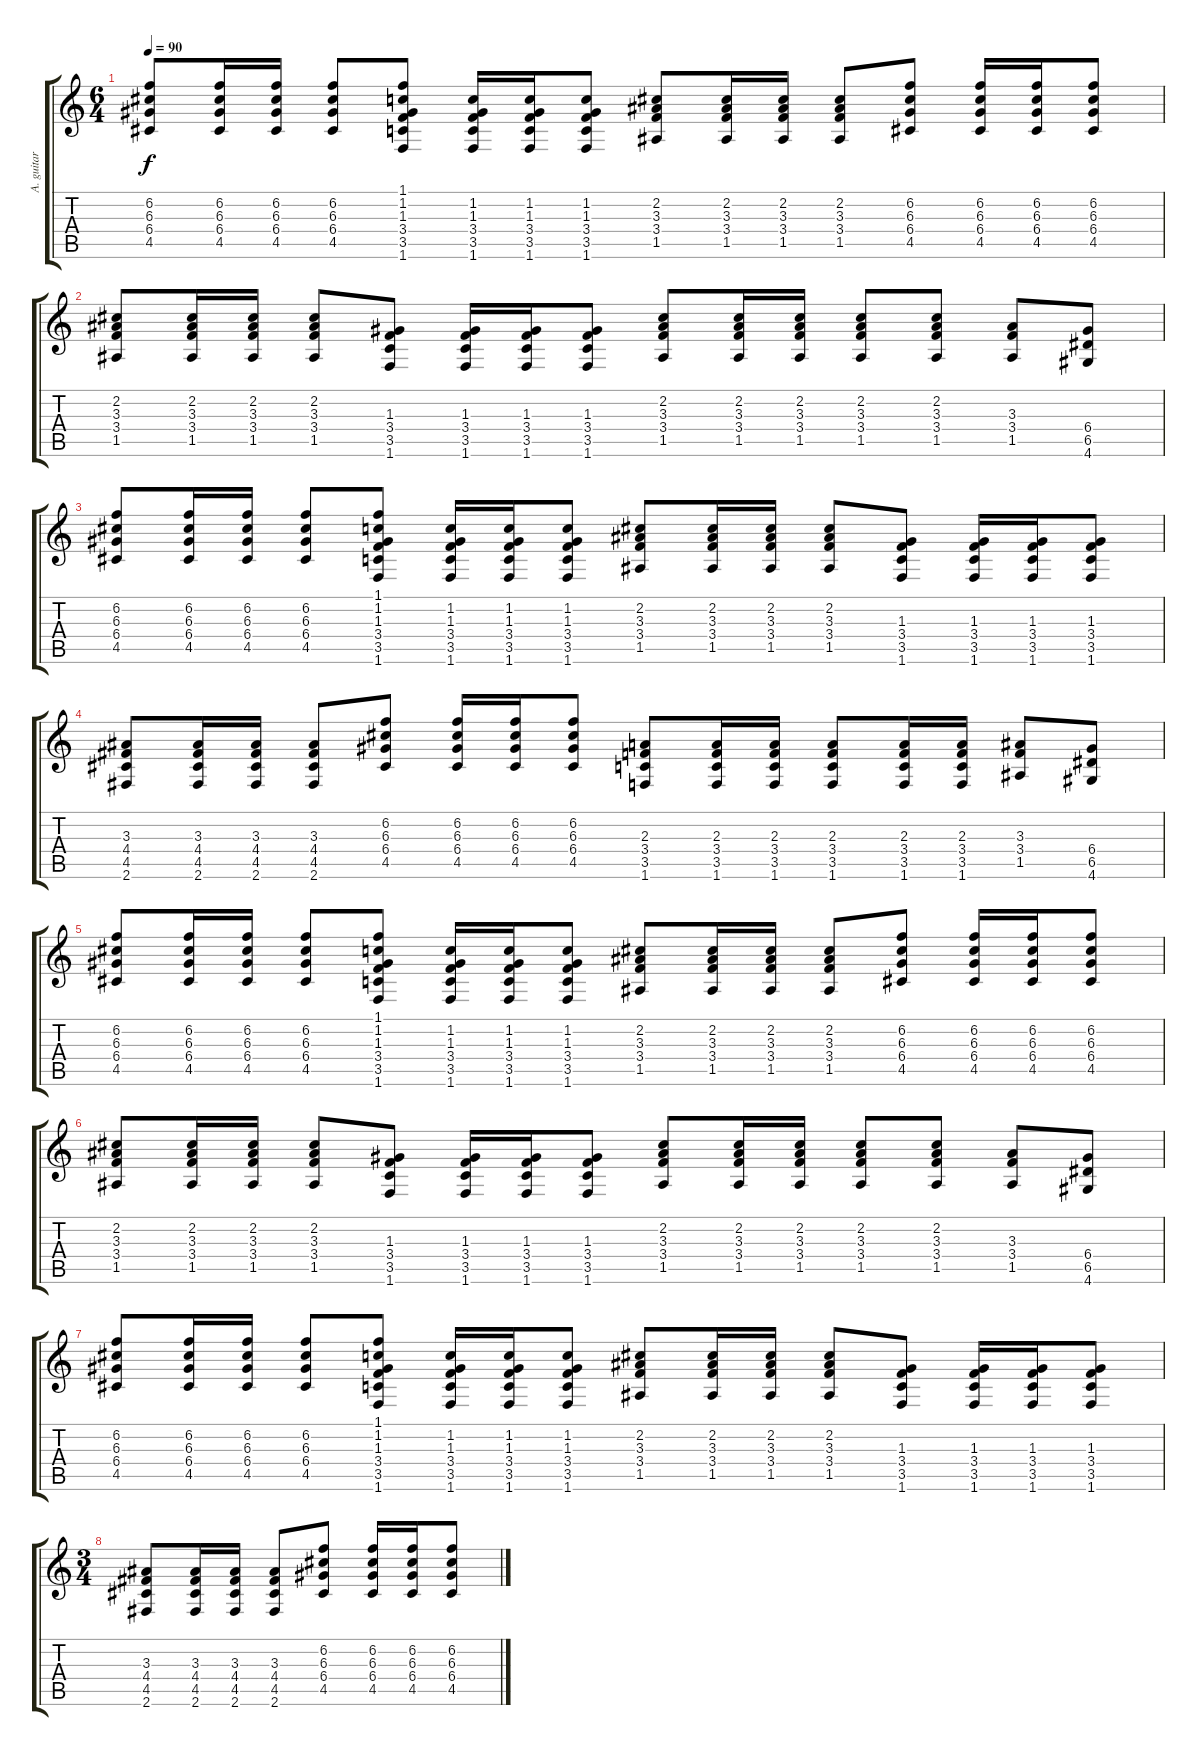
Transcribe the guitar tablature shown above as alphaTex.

\track ("A. guitar" "A. guitar") {instrument acousticguitarsteel}
\staff {score tabs}
\tuning (E4 B3 G3 D3 A2 E2) {hide}
\ts (6 4)
\tempo 90
\clef g2
\ks c
(6.2 6.3 6.4 4.5).8{dy f} (6.2 6.3 6.4 4.5).16 (6.2 6.3 6.4 4.5).16 (6.2 6.3 6.4 4.5).8 (1.1 1.2 1.3 3.4 3.5 1.6).8 (1.2 1.3 3.4 3.5 1.6).16 (1.2 1.3 3.4 3.5 1.6).16 (1.2 1.3 3.4 3.5 1.6).8 (2.2 3.3 3.4 1.5).8 (2.2 3.3 3.4 1.5).16 (2.2 3.3 3.4 1.5).16 (2.2 3.3 3.4 1.5).8 (6.2 6.3 6.4 4.5).8 (6.2 6.3 6.4 4.5).16 (6.2 6.3 6.4 4.5).16 (6.2 6.3 6.4 4.5).8 |
(2.2 3.3 3.4 1.5).8 (2.2 3.3 3.4 1.5).16 (2.2 3.3 3.4 1.5).16 (2.2 3.3 3.4 1.5).8 (1.3 3.4 3.5 1.6).8 (1.3 3.4 3.5 1.6).16 (1.3 3.4 3.5 1.6).16 (1.3 3.4 3.5 1.6).8 (2.2 3.3 3.4 1.5).8 (2.2 3.3 3.4 1.5).16 (2.2 3.3 3.4 1.5).16 (2.2 3.3 3.4 1.5).8 (2.2 3.3 3.4 1.5).8 (3.3 3.4 1.5).8 (6.4 6.5 4.6).8 |
(6.2 6.3 6.4 4.5).8 (6.2 6.3 6.4 4.5).16 (6.2 6.3 6.4 4.5).16 (6.2 6.3 6.4 4.5).8 (1.1 1.2 1.3 3.4 3.5 1.6).8 (1.2 1.3 3.4 3.5 1.6).16 (1.2 1.3 3.4 3.5 1.6).16 (1.2 1.3 3.4 3.5 1.6).8 (2.2 3.3 3.4 1.5).8 (2.2 3.3 3.4 1.5).16 (2.2 3.3 3.4 1.5).16 (2.2 3.3 3.4 1.5).8 (1.3 3.4 3.5 1.6).8 (1.3 3.4 3.5 1.6).16 (1.3 3.4 3.5 1.6).16 (1.3 3.4 3.5 1.6).8 |
(3.3 4.4 4.5 2.6).8 (3.3 4.4 4.5 2.6).16 (3.3 4.4 4.5 2.6).16 (3.3 4.4 4.5 2.6).8 (6.2 6.3 6.4 4.5).8 (6.2 6.3 6.4 4.5).16 (6.2 6.3 6.4 4.5).16 (6.2 6.3 6.4 4.5).8 (2.3 3.4 3.5 1.6).8 (2.3 3.4 3.5 1.6).16 (2.3 3.4 3.5 1.6).16 (2.3 3.4 3.5 1.6).8 (2.3 3.4 3.5 1.6).16 (2.3 3.4 3.5 1.6).16 (3.3 3.4 1.5).8 (6.4 6.5 4.6).8 |
(6.2 6.3 6.4 4.5).8 (6.2 6.3 6.4 4.5).16 (6.2 6.3 6.4 4.5).16 (6.2 6.3 6.4 4.5).8 (1.1 1.2 1.3 3.4 3.5 1.6).8 (1.2 1.3 3.4 3.5 1.6).16 (1.2 1.3 3.4 3.5 1.6).16 (1.2 1.3 3.4 3.5 1.6).8 (2.2 3.3 3.4 1.5).8 (2.2 3.3 3.4 1.5).16 (2.2 3.3 3.4 1.5).16 (2.2 3.3 3.4 1.5).8 (6.2 6.3 6.4 4.5).8 (6.2 6.3 6.4 4.5).16 (6.2 6.3 6.4 4.5).16 (6.2 6.3 6.4 4.5).8 |
(2.2 3.3 3.4 1.5).8 (2.2 3.3 3.4 1.5).16 (2.2 3.3 3.4 1.5).16 (2.2 3.3 3.4 1.5).8 (1.3 3.4 3.5 1.6).8 (1.3 3.4 3.5 1.6).16 (1.3 3.4 3.5 1.6).16 (1.3 3.4 3.5 1.6).8 (2.2 3.3 3.4 1.5).8 (2.2 3.3 3.4 1.5).16 (2.2 3.3 3.4 1.5).16 (2.2 3.3 3.4 1.5).8 (2.2 3.3 3.4 1.5).8 (3.3 3.4 1.5).8 (6.4 6.5 4.6).8 |
(6.2 6.3 6.4 4.5).8 (6.2 6.3 6.4 4.5).16 (6.2 6.3 6.4 4.5).16 (6.2 6.3 6.4 4.5).8 (1.1 1.2 1.3 3.4 3.5 1.6).8 (1.2 1.3 3.4 3.5 1.6).16 (1.2 1.3 3.4 3.5 1.6).16 (1.2 1.3 3.4 3.5 1.6).8 (2.2 3.3 3.4 1.5).8 (2.2 3.3 3.4 1.5).16 (2.2 3.3 3.4 1.5).16 (2.2 3.3 3.4 1.5).8 (1.3 3.4 3.5 1.6).8 (1.3 3.4 3.5 1.6).16 (1.3 3.4 3.5 1.6).16 (1.3 3.4 3.5 1.6).8 |
\ts (3 4)
(3.3 4.4 4.5 2.6).8 (3.3 4.4 4.5 2.6).16 (3.3 4.4 4.5 2.6).16 (3.3 4.4 4.5 2.6).8 (6.2 6.3 6.4 4.5).8 (6.2 6.3 6.4 4.5).16 (6.2 6.3 6.4 4.5).16 (6.2 6.3 6.4 4.5).8
